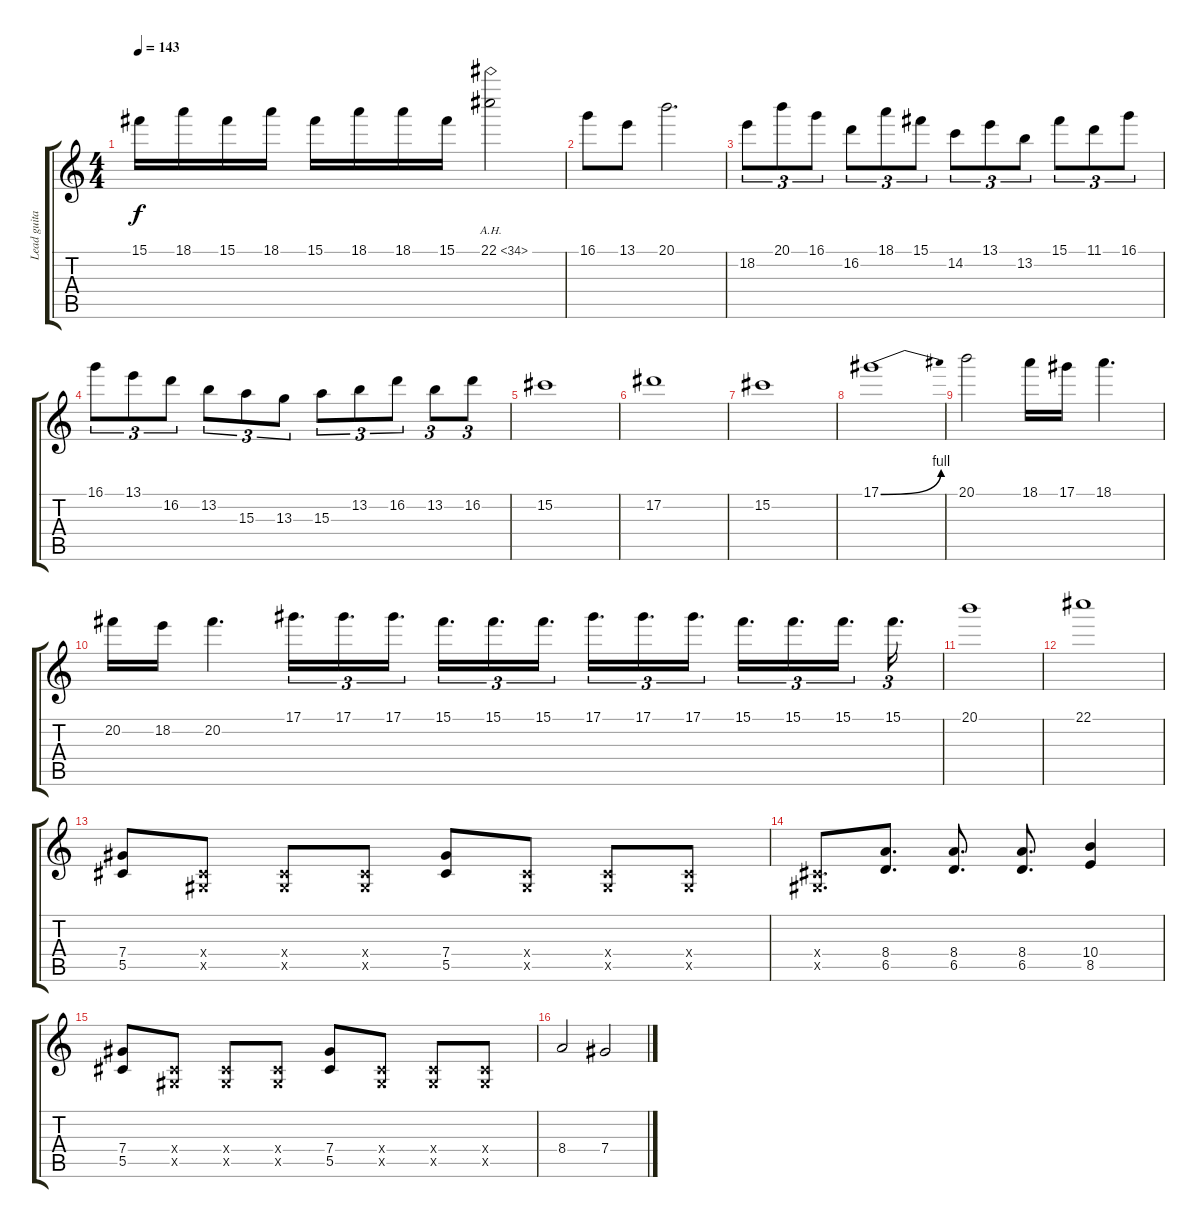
\track ("Lead guitar" "Lead guita") {instrument overdrivenguitar}
\staff {score tabs}
\tuning (Eb4 Bb3 Gb3 Db3 Ab2 Eb2) {hide}
\ts (4 4)
\tempo 143
\clef g2
\ks c
15.1.16{dy f} 18.1.16 15.1.16 18.1.16 15.1.16 18.1.16 18.1.16 15.1.16 22.1{ah 12}.2 |
16.1.8 13.1.8 20.1.2{d} |
18.2.8{tu (3 2)} 20.1.8{tu (3 2)} 16.1.8{tu (3 2)} 16.2.8{tu (3 2)} 18.1.8{tu (3 2)} 15.1.8{tu (3 2)} 14.2.8{tu (3 2)} 13.1.8{tu (3 2)} 13.2.8{tu (3 2)} 15.1.8{tu (3 2)} 11.1.8{tu (3 2)} 16.1.8{tu (3 2)} |
16.1.8{tu (3 2)} 13.1.8{tu (3 2)} 16.2.8{tu (3 2)} 13.2.8{tu (3 2)} 15.3.8{tu (3 2)} 13.3.8{tu (3 2)} 15.3.8{tu (3 2)} 13.2.8{tu (3 2)} 16.2.8{tu (3 2)} 13.2.8{tu (3 2)} 16.2.8{tu (3 2)} |
15.2.1 |
17.2.1 |
15.2.1 |
17.1{be (bend 0 0 60 4)}.1 |
20.1.2 18.1.16 17.1.16 18.1.4{d} |
20.2.16 18.2.16 20.2.4{d} 17.1.16{d tu (3 2)} 17.1.16{d tu (3 2)} 17.1.16{d tu (3 2)} 15.1.16{d tu (3 2)} 15.1.16{d tu (3 2)} 15.1.16{d tu (3 2)} 17.1.16{d tu (3 2)} 17.1.16{d tu (3 2)} 17.1.16{d tu (3 2)} 15.1.16{d tu (3 2)} 15.1.16{d tu (3 2)} 15.1.16{d tu (3 2)} 15.1.16{d tu (3 2)} |
20.1.1 |
22.1.1 |
(7.4 5.5).8 (0.4{x} 0.5{x}).8 (0.4{x} 0.5{x}).8 (0.4{x} 0.5{x}).8 (7.4 5.5).8 (0.4{x} 0.5{x}).8 (0.4{x} 0.5{x}).8 (0.4{x} 0.5{x}).8 |
(0.4{x} 0.5{x}).8{d} (8.4 6.5).8{d} (8.4 6.5).8{d} (8.4 6.5).8{d} (10.4 8.5).4 |
(7.4 5.5).8 (0.4{x} 0.5{x}).8 (0.4{x} 0.5{x}).8 (0.4{x} 0.5{x}).8 (7.4 5.5).8 (0.4{x} 0.5{x}).8 (0.4{x} 0.5{x}).8 (0.4{x} 0.5{x}).8 |
8.4.2 7.4.2
